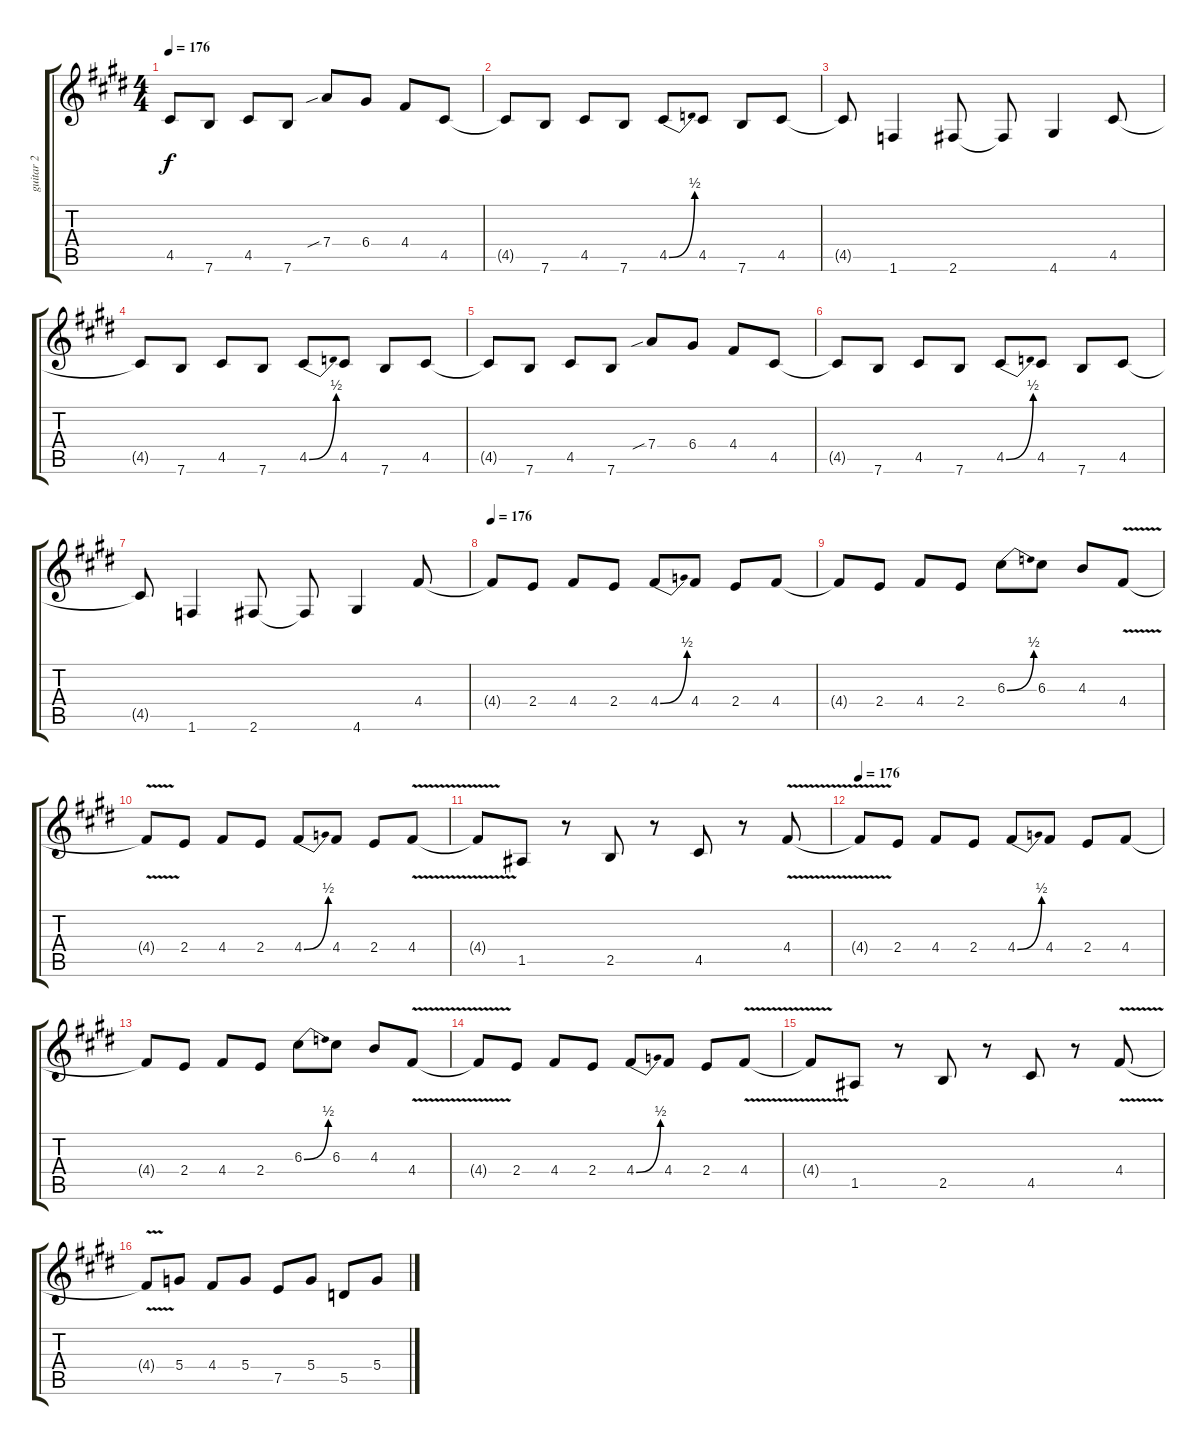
\track ("guitar 2" "guitar 2") {instrument overdrivenguitar}
\staff {score tabs}
\tuning (E4 B3 G3 D3 A2 E2) {hide}
\ts (4 4)
\tempo 176
\clef g2
\ks c#minor
4.5{t}.8{dy f} 7.6.8 4.5.8 7.6.8 7.4{sib}.8 6.4.8 4.4.8 4.5.8 |
4.5{t}.8 7.6.8 4.5.8 7.6.8 4.5{be (bend 0 0 60 2)}.8 4.5.8 7.6.8 4.5.8 |
4.5{t}.8 1.6.4 2.6.8 2.6{t}.8 4.6.4 4.5.8 |
4.5{t}.8 7.6.8 4.5.8 7.6.8 4.5{be (bend 0 0 60 2)}.8 4.5.8 7.6.8 4.5.8 |
4.5{t}.8 7.6.8 4.5.8 7.6.8 7.4{sib}.8 6.4.8 4.4.8 4.5.8 |
4.5{t}.8 7.6.8 4.5.8 7.6.8 4.5{be (bend 0 0 60 2)}.8 4.5.8 7.6.8 4.5.8 |
4.5{t}.8 1.6.4 2.6.8 2.6{t}.8 4.6.4 4.4.8 |
\tempo 176
4.4{t}.8 2.4.8 4.4.8 2.4.8 4.4{be (bend 0 0 60 2)}.8 4.4.8 2.4.8 4.4.8 |
4.4{t}.8 2.4.8 4.4.8 2.4.8 6.3{be (bend 0 0 60 2)}.8 6.3.8 4.3.8 4.4{v}.8 |
4.4{t}.8 2.4.8 4.4.8 2.4.8 4.4{be (bend 0 0 60 2)}.8 4.4.8 2.4.8 4.4{v}.8 |
4.4{t}.8 1.5.8 r.8 2.5.8 r.8 4.5.8 r.8 4.4{v}.8 |
\tempo 176
4.4{t}.8 2.4.8 4.4.8 2.4.8 4.4{be (bend 0 0 60 2)}.8 4.4.8 2.4.8 4.4.8 |
4.4{t}.8 2.4.8 4.4.8 2.4.8 6.3{be (bend 0 0 60 2)}.8 6.3.8 4.3.8 4.4{v}.8 |
4.4{t}.8 2.4.8 4.4.8 2.4.8 4.4{be (bend 0 0 60 2)}.8 4.4.8 2.4.8 4.4{v}.8 |
4.4{t}.8 1.5.8 r.8 2.5.8 r.8 4.5.8 r.8 4.4{v}.8 |
4.4{t}.8 5.4.8 4.4.8 5.4.8 7.5.8 5.4.8 5.5.8 5.4.8
